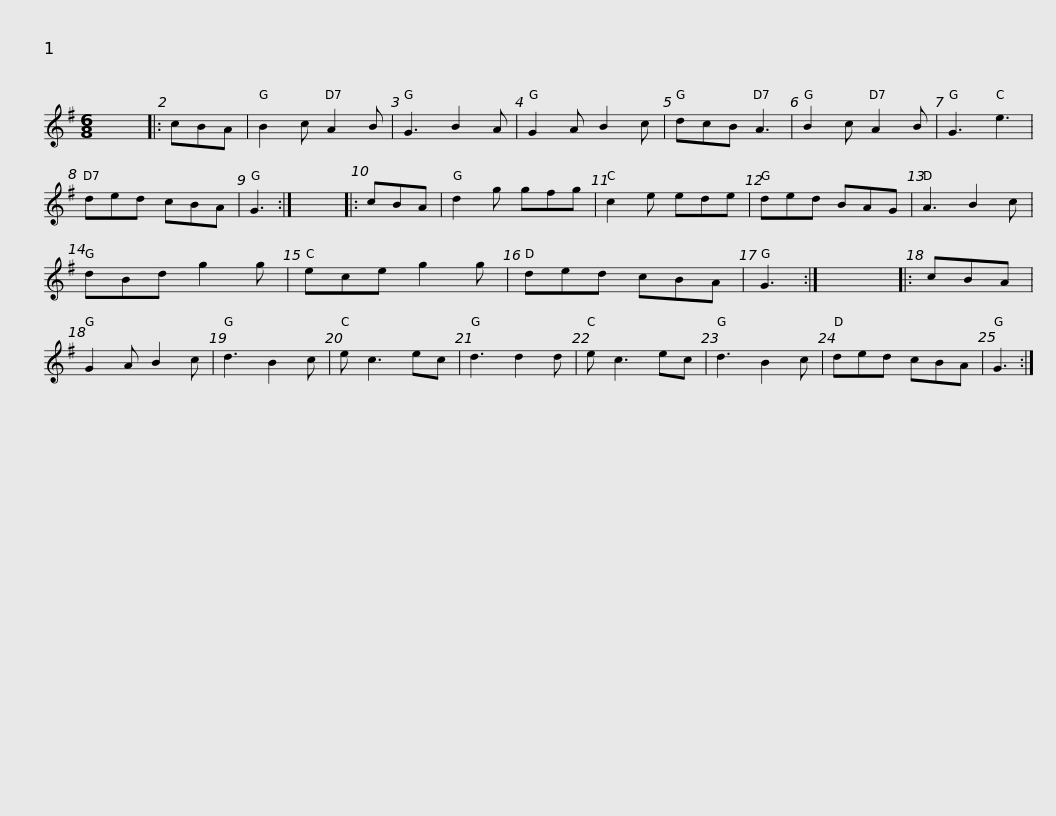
X:1
L:1/8
M:6/8
I:linebreak $
K:G
V:1 treble
V:1
 x6 |: cBA | B2 c A2 B | G3 B2 A | G2 A B2 c | %5
 dcB A3 |$ B2 c A2 B | G3 e3 | ded cBA | G3 :|$ %10
 x6 |: cBA | d2 g gfg | c2 e ede | ded BAG | %15
 A3 B2 c |$ dBd g2 g | ece g2 g | ded cBA | G3 :|$ %20
 x6 |: cBA | G2 A B2 c | d3 B2 c | e c3 ec | %25
 d3 d2 d |$ e c3 ec | d3 B2 c | ded cBA | G3 :| %30
